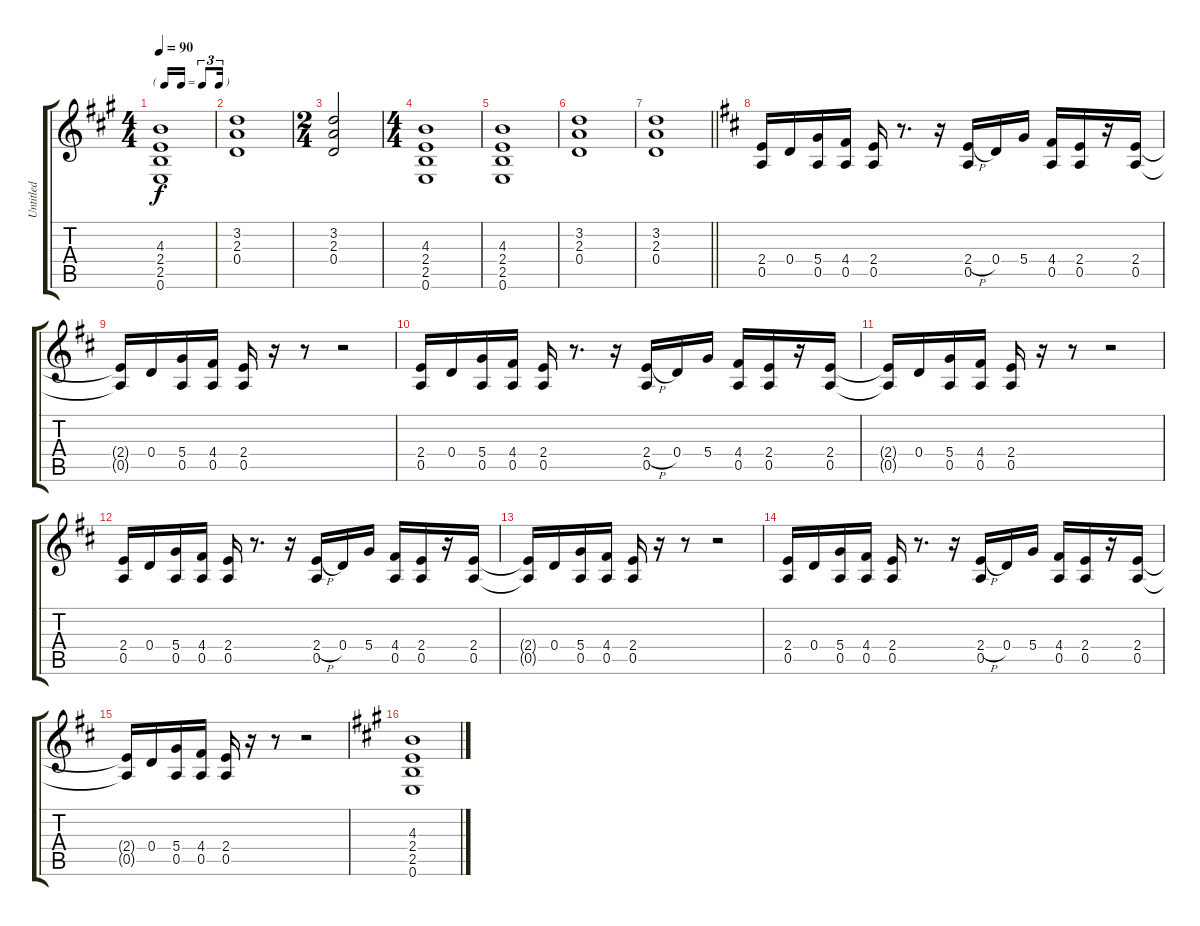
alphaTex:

\track ("Untitled" "Untitled") {instrument distortionguitar}
\staff {score tabs}
\tuning (E4 B3 G3 D3 A2 E2) {hide}
\ts (4 4)
\tf triplet16th
\tempo 90
\clef g2
\ks a
(4.3 2.4 2.5 0.6).1{dy f} |
(3.2 2.3 0.4).1 |
\ts (2 4)
(3.2 2.3 0.4).2 |
\ts (4 4)
(4.3 2.4 2.5 0.6).1 |
(4.3 2.4 2.5 0.6).1 |
(3.2 2.3 0.4).1 |
\barLineRight lightlight
(3.2 2.3 0.4).1 |
\ks d
(2.4 0.5).16 0.4.16 (5.4 0.5).16 (4.4 0.5).16 (2.4 0.5).16 r.8{d} r.16 (2.4{h} 0.5).16 0.4.16 5.4.16 (4.4 0.5).16 (2.4 0.5).16 r.16 (2.4 0.5).16 |
(2.4{t} 0.5{t}).16 0.4.16 (5.4 0.5).16 (4.4 0.5).16 (2.4 0.5).16 r.16 r.8 r.2 |
(2.4 0.5).16 0.4.16 (5.4 0.5).16 (4.4 0.5).16 (2.4 0.5).16 r.8{d} r.16 (2.4{h} 0.5).16 0.4.16 5.4.16 (4.4 0.5).16 (2.4 0.5).16 r.16 (2.4 0.5).16 |
(2.4{t} 0.5{t}).16 0.4.16 (5.4 0.5).16 (4.4 0.5).16 (2.4 0.5).16 r.16 r.8 r.2 |
(2.4 0.5).16 0.4.16 (5.4 0.5).16 (4.4 0.5).16 (2.4 0.5).16 r.8{d} r.16 (2.4{h} 0.5).16 0.4.16 5.4.16 (4.4 0.5).16 (2.4 0.5).16 r.16 (2.4 0.5).16 |
(2.4{t} 0.5{t}).16 0.4.16 (5.4 0.5).16 (4.4 0.5).16 (2.4 0.5).16 r.16 r.8 r.2 |
(2.4 0.5).16 0.4.16 (5.4 0.5).16 (4.4 0.5).16 (2.4 0.5).16 r.8{d} r.16 (2.4{h} 0.5).16 0.4.16 5.4.16 (4.4 0.5).16 (2.4 0.5).16 r.16 (2.4 0.5).16 |
(2.4{t} 0.5{t}).16 0.4.16 (5.4 0.5).16 (4.4 0.5).16 (2.4 0.5).16 r.16 r.8 r.2 |
\ks a
(4.3 2.4 2.5 0.6).1
